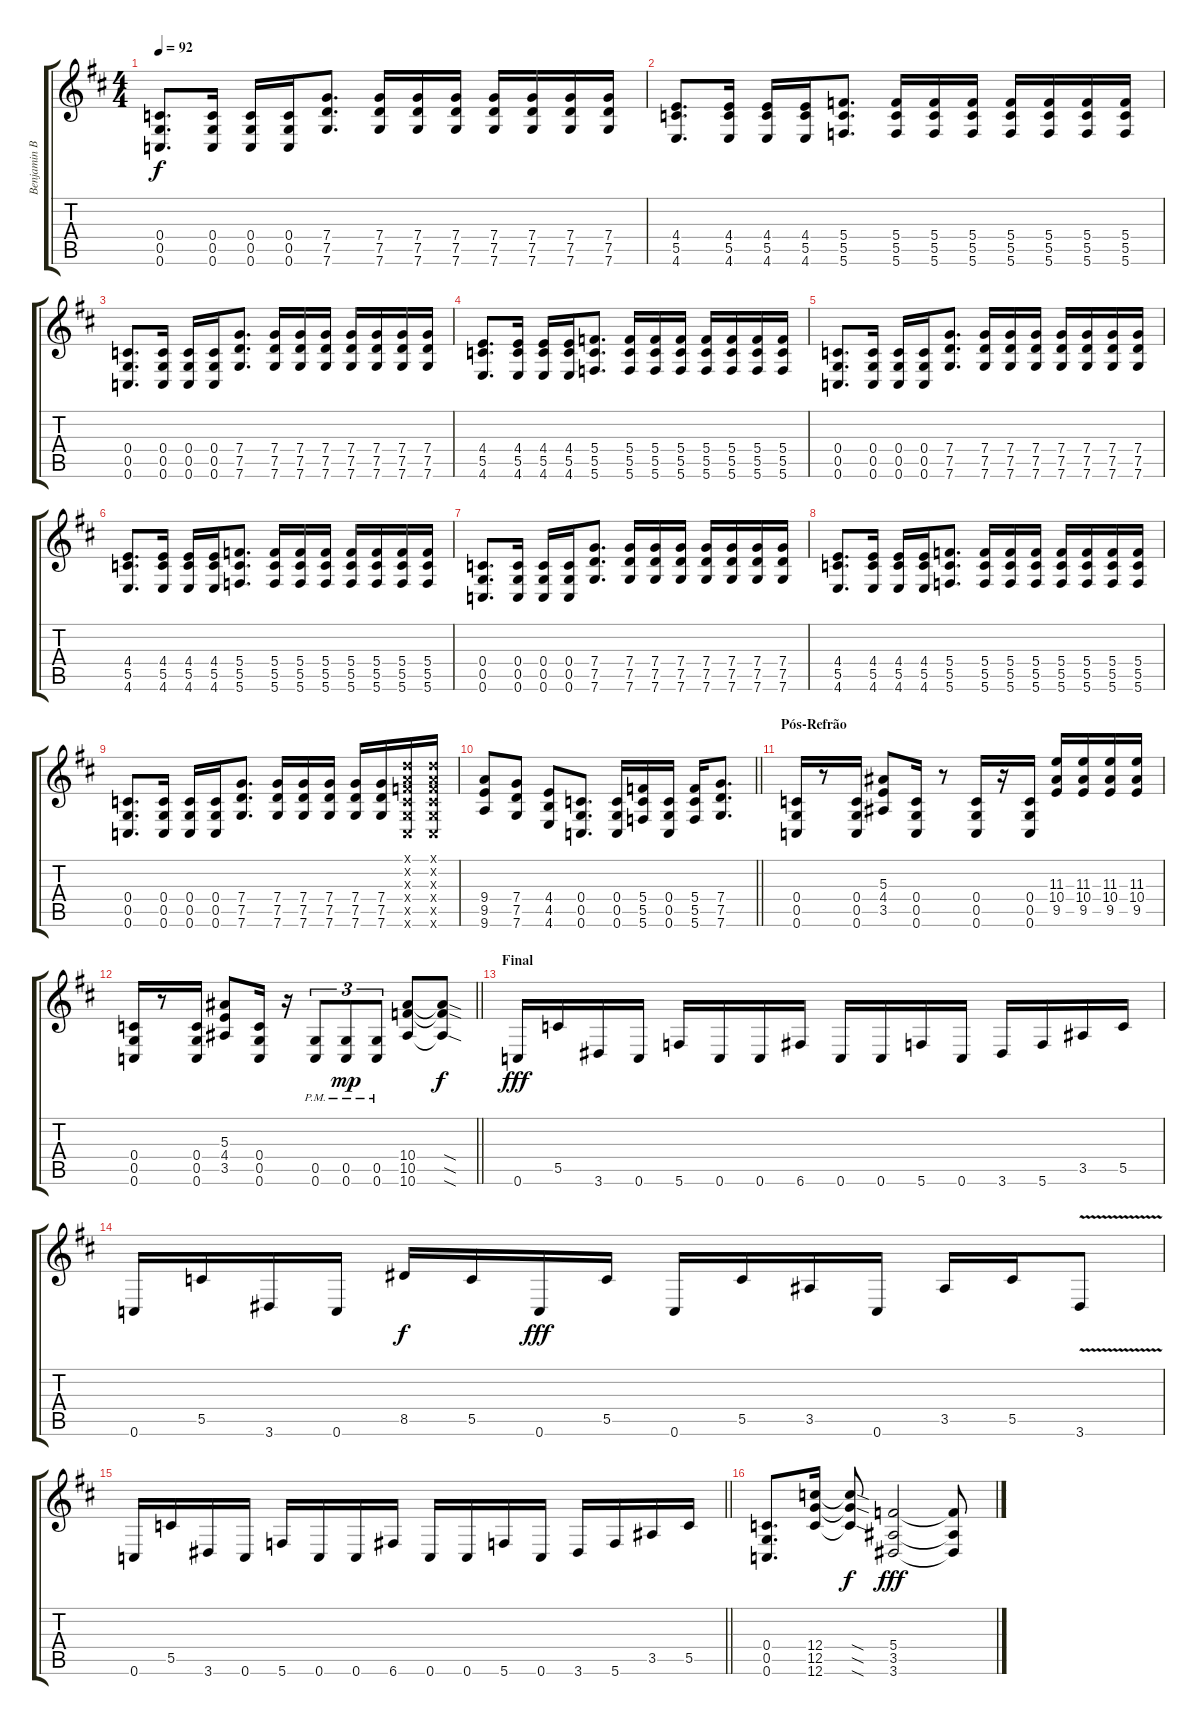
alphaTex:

\track ("Benjamin Burnley" "Benjamin B") {instrument distortionguitar}
\staff {score tabs}
\tuning (D4 A3 F3 C3 G2 C2) {hide}
\ts (4 4)
\tempo 92
\clef g2
\ks d
(0.4 0.5 0.6).8{d dy f} (0.4 0.5 0.6).16 (0.4 0.5 0.6).16 (0.4 0.5 0.6).16 (7.4 7.5 7.6).8{d} (7.4 7.5 7.6).16 (7.4 7.5 7.6).16 (7.4 7.5 7.6).16 (7.4 7.5 7.6).16 (7.4 7.5 7.6).16 (7.4 7.5 7.6).16 (7.4 7.5 7.6).16 |
(4.4 5.5 4.6).8{d} (4.4 5.5 4.6).16 (4.4 5.5 4.6).16 (4.4 5.5 4.6).16 (5.4 5.5 5.6).8{d} (5.4 5.5 5.6).16 (5.4 5.5 5.6).16 (5.4 5.5 5.6).16 (5.4 5.5 5.6).16 (5.4 5.5 5.6).16 (5.4 5.5 5.6).16 (5.4 5.5 5.6).16 |
(0.4 0.5 0.6).8{d} (0.4 0.5 0.6).16 (0.4 0.5 0.6).16 (0.4 0.5 0.6).16 (7.4 7.5 7.6).8{d} (7.4 7.5 7.6).16 (7.4 7.5 7.6).16 (7.4 7.5 7.6).16 (7.4 7.5 7.6).16 (7.4 7.5 7.6).16 (7.4 7.5 7.6).16 (7.4 7.5 7.6).16 |
(4.4 5.5 4.6).8{d} (4.4 5.5 4.6).16 (4.4 5.5 4.6).16 (4.4 5.5 4.6).16 (5.4 5.5 5.6).8{d} (5.4 5.5 5.6).16 (5.4 5.5 5.6).16 (5.4 5.5 5.6).16 (5.4 5.5 5.6).16 (5.4 5.5 5.6).16 (5.4 5.5 5.6).16 (5.4 5.5 5.6).16 |
(0.4 0.5 0.6).8{d} (0.4 0.5 0.6).16 (0.4 0.5 0.6).16 (0.4 0.5 0.6).16 (7.4 7.5 7.6).8{d} (7.4 7.5 7.6).16 (7.4 7.5 7.6).16 (7.4 7.5 7.6).16 (7.4 7.5 7.6).16 (7.4 7.5 7.6).16 (7.4 7.5 7.6).16 (7.4 7.5 7.6).16 |
(4.4 5.5 4.6).8{d} (4.4 5.5 4.6).16 (4.4 5.5 4.6).16 (4.4 5.5 4.6).16 (5.4 5.5 5.6).8{d} (5.4 5.5 5.6).16 (5.4 5.5 5.6).16 (5.4 5.5 5.6).16 (5.4 5.5 5.6).16 (5.4 5.5 5.6).16 (5.4 5.5 5.6).16 (5.4 5.5 5.6).16 |
(0.4 0.5 0.6).8{d} (0.4 0.5 0.6).16 (0.4 0.5 0.6).16 (0.4 0.5 0.6).16 (7.4 7.5 7.6).8{d} (7.4 7.5 7.6).16 (7.4 7.5 7.6).16 (7.4 7.5 7.6).16 (7.4 7.5 7.6).16 (7.4 7.5 7.6).16 (7.4 7.5 7.6).16 (7.4 7.5 7.6).16 |
(4.4 5.5 4.6).8{d} (4.4 5.5 4.6).16 (4.4 5.5 4.6).16 (4.4 5.5 4.6).16 (5.4 5.5 5.6).8{d} (5.4 5.5 5.6).16 (5.4 5.5 5.6).16 (5.4 5.5 5.6).16 (5.4 5.5 5.6).16 (5.4 5.5 5.6).16 (5.4 5.5 5.6).16 (5.4 5.5 5.6).16 |
(0.4 0.5 0.6).8{d} (0.4 0.5 0.6).16 (0.4 0.5 0.6).16 (0.4 0.5 0.6).16 (7.4 7.5 7.6).8{d} (7.4 7.5 7.6).16 (7.4 7.5 7.6).16 (7.4 7.5 7.6).16 (7.4 7.5 7.6).16 (7.4 7.5 7.6).16 (0.1{x} 0.2{x} 0.3{x} 0.4{x} 0.5{x} 0.6{x}).16 (0.1{x} 0.2{x} 0.3{x} 0.4{x} 0.5{x} 0.6{x}).16 |
\barLineRight lightlight
(9.4 9.5 9.6).8 (7.4 7.5 7.6).8 (4.4 4.5 4.6).8 (0.4 0.5 0.6).8{d} (0.4 0.5 0.6).16 (5.4 5.5 5.6).16 (0.4 0.5 0.6).16 (5.4 5.5 5.6).16 (7.4 7.5 7.6).8{d} |
\section ("" "Pós-Refrão")
(0.4 0.5 0.6).16 r.8 (0.4 0.5 0.6).16 (5.3 4.4 3.5).8 (0.4 0.5 0.6).16 r.8 (0.4 0.5 0.6).16 r.16 (0.4 0.5 0.6).16 (11.3 10.4 9.5).16 (11.3 10.4 9.5).16 (11.3 10.4 9.5).16 (11.3 10.4 9.5).16 |
\barLineRight lightlight
(0.4 0.5 0.6).16 r.8 (0.4 0.5 0.6).16 (5.3 4.4 3.5).8 (0.4 0.5 0.6).16 r.16 (0.5{pm} 0.6{pm}).8{tu (3 2)} (0.5{pm} 0.6{pm}).8{tu (3 2) dy mp} (0.5{pm} 0.6{pm}).8{tu (3 2)} (10.4 10.5 10.6).8 (10.4{sod t} 10.5{sod t} 10.6{sod t}).8{dy f} |
\section ("" "Final")
0.6.16{dy fff} 5.5.16 3.6.16 0.6.16 5.6.16 0.6.16 0.6.16 6.6.16 0.6.16 0.6.16 5.6.16 0.6.16 3.6.16 5.6.16 3.5.16 5.5.16 |
0.6.16 5.5.16 3.6.16 0.6.16 8.5.16{dy f} 5.5.16 0.6.16{dy fff} 5.5.16 0.6.16 5.5.16 3.5.16 0.6.16 3.5.16 5.5.16 3.6{v}.8 |
\barLineRight lightlight
0.6.16 5.5.16 3.6.16 0.6.16 5.6.16 0.6.16 0.6.16 6.6.16 0.6.16 0.6.16 5.6.16 0.6.16 3.6.16 5.6.16 3.5.16 5.5.16 |
(0.4 0.5 0.6).8{d} (12.4 12.5 12.6).16 (12.4{sod t} 12.5{sod t} 12.6{sod t}).8{dy f} (5.4 3.5 3.6).2{dy fff} (5.4{t} 3.5{t} 3.6{t}).8
